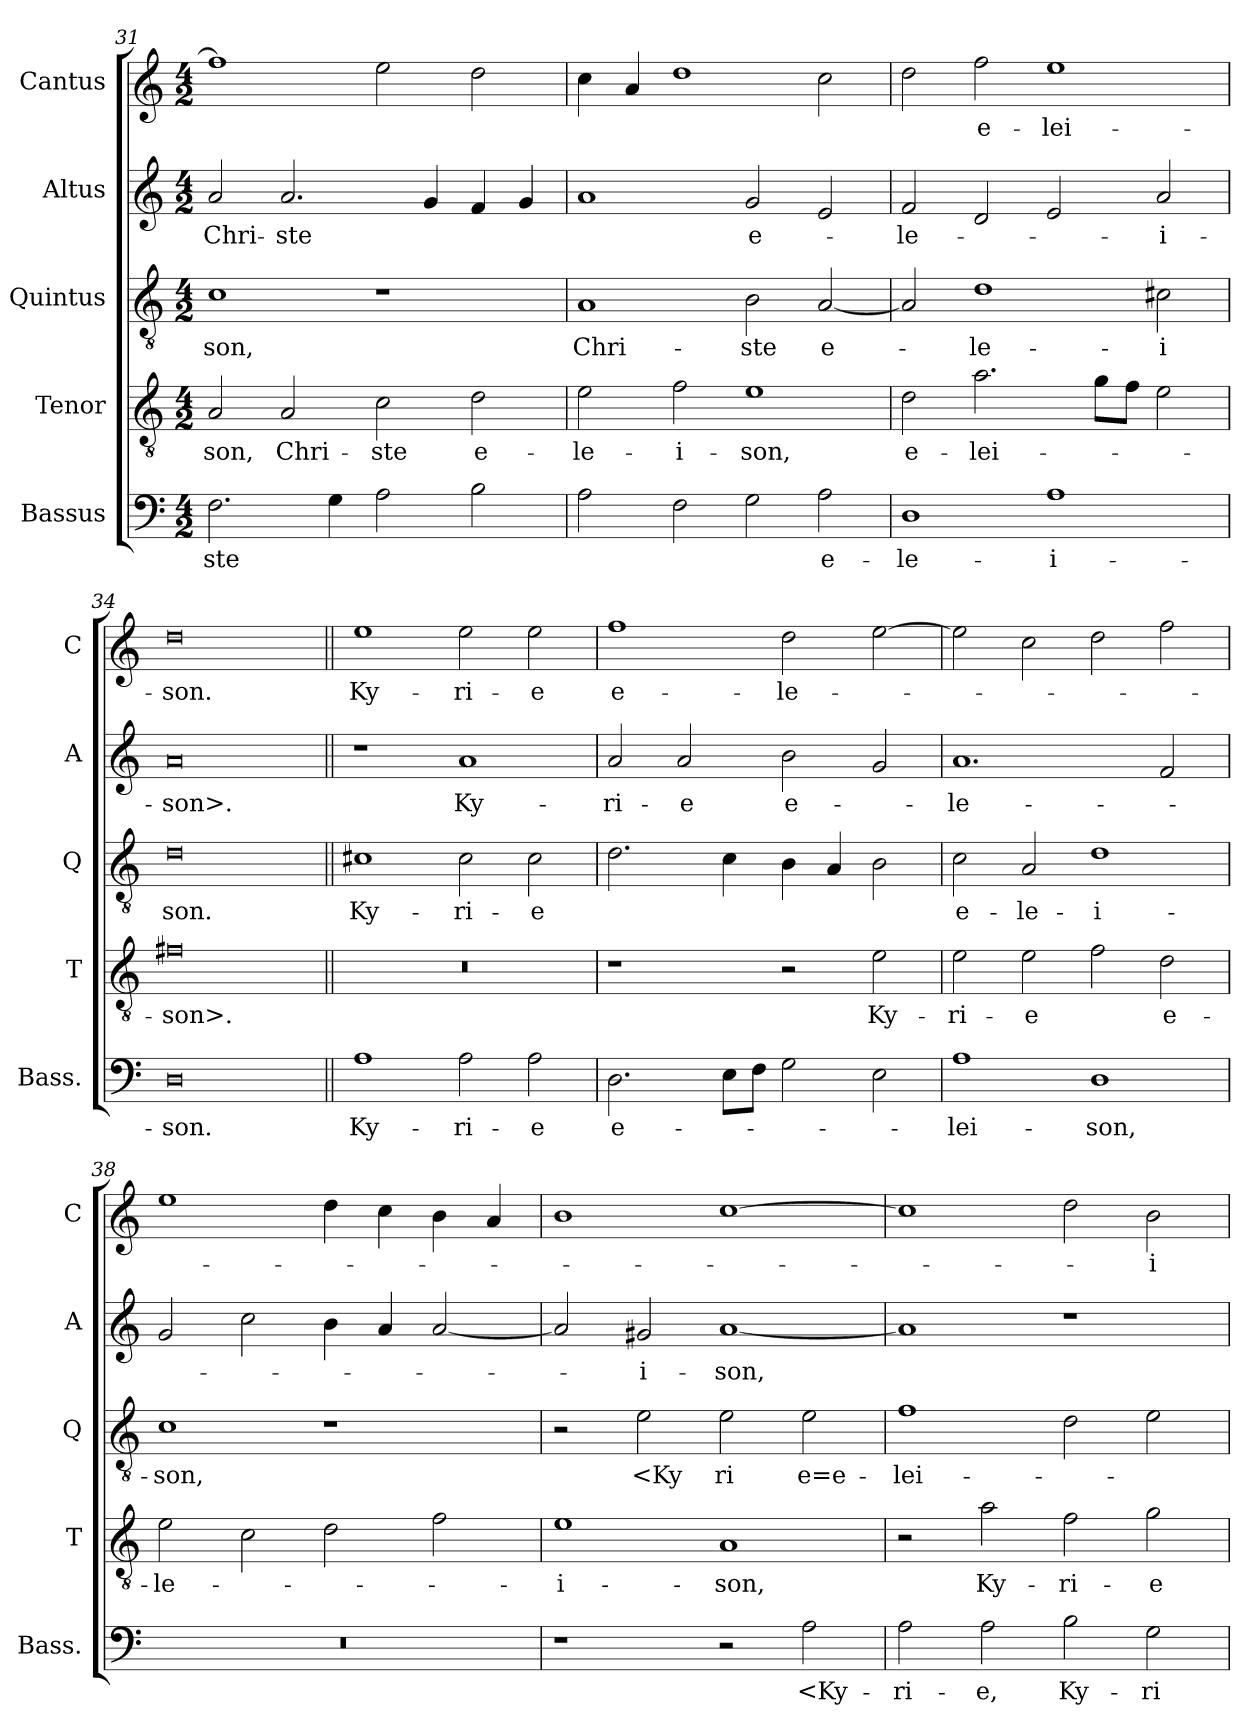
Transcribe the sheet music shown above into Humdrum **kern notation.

**kern	**text	**kern	**text	**kern	**text	**kern	**text	**kern	**text
*part5	*part5	*part4	*part4	*part3	*part3	*part2	*part2	*part1	*part1
*staff5	*staff5	*staff4	*staff4	*staff3	*staff3	*staff2	*staff2	*staff1	*staff1
*I"Bassus	*	*I"Tenor	*	*I"Quintus	*	*I"Altus	*	*I"Cantus	*
*I'Bass.	*	*I'T	*	*I'Q	*	*I'A	*	*I'C	*
*clefF4	*	*clefGv2	*	*clefGv2	*	*clefG2	*	*clefG2	*
*	*	*ITrd7c12	*	*ITrd7c12	*	*	*	*	*
*k[]	*	*k[]	*	*k[]	*	*k[]	*	*k[]	*
*C:	*	*C:	*	*C:	*	*C:	*	*C:	*
*M4/2	*	*M4/2	*	*M4/2	*	*M4/2	*	*M4/2	*
=31	=31	=31	=31	=31	=31	=31	=31	=31	=31
2.F\	-ste	2AA/	-son,	1C\	-son,	2a/	Chri-	1ff\]	.
.	.	2AA/	Chri-	.	.	2.a/	-ste	.	.
4G\	.	.	.	.	.	.	.	.	.
2A\	.	2C\	-ste	1r	.	.	.	2ee\	.
.	.	.	.	.	.	4g/	.	.	.
2B\	.	2D\	e-	.	.	4f/	.	2dd\	.
.	.	.	.	.	.	4g/	.	.	.
=32	=32	=32	=32	=32	=32	=32	=32	=32	=32
2A\	.	2E\	-le-	1AA/	Chri-	1a/	.	4cc\	.
.	.	.	.	.	.	.	.	4a/	.
2F\	.	2F\	-i-	.	.	.	.	1dd\	.
2G\	.	1E\	-son,	2BB\	-ste	2g/	e-	.	.
2A\	e-	.	.	[2AA/	e-	2e/	.	2cc\	.
=33	=33	=33	=33	=33	=33	=33	=33	=33	=33
1D\	-le-	2D\	e-	2AA/]	.	2f/	-le-	2dd\	.
.	.	2.A\	-lei-	1D\	-le-	2d/	.	2ff\	e-
1A\	-i-	.	.	.	.	2e/	.	1ee\	-lei-
.	.	8G\L	.	.	.	.	.	.	.
.	.	8F\J	.	.	.	.	.	.	.
.	.	2E\	.	2C#\	-i	2a/	-i-	.	.
=34	=34	=34	=34	=34	=34	=34	=34	=34	=34
0D\	-son.	0F#X\	-son>.	0D\	son.	0a/	-son>.	0dd\	-son.
=35||	=35||	=35||	=35||	=35||	=35||	=35||	=35||	=35||	=35||
1A\	Ky-	0r	.	1C#X\	Ky-	1r	.	1ee\	Ky-
2A\	-ri-	.	.	2C#\	-ri-	1a/	Ky-	2ee\	-ri-
2A\	-e	.	.	2C#\	-e	.	.	2ee\	-e
=36	=36	=36	=36	=36	=36	=36	=36	=36	=36
2.D\	e-	1r	.	2.D\	.	2a/	-ri-	1ff\	e-
.	.	.	.	.	.	2a/	-e	.	.
8E\L	.	.	.	4C\	.	.	.	.	.
8F\J	.	.	.	.	.	.	.	.	.
2G\	.	2r	.	4BB\	.	2b\	e-	2dd\	-le-
.	.	.	.	4AA/	.	.	.	.	.
2E\	.	2E\	Ky-	2BB\	.	2g/	.	[2ee\	.
=37	=37	=37	=37	=37	=37	=37	=37	=37	=37
1A\	-lei-	2E\	-ri-	2C\	e-	1.a/	-le-	2ee\]	.
.	.	2E\	-e	2AA/	-le-	.	.	2cc\	.
1D\	-son,	2F\	.	1D\	-i-	.	.	2dd\	.
.	.	2D\	e-	.	.	2f/	.	2ff\	.
=38	=38	=38	=38	=38	=38	=38	=38	=38	=38
0r	.	2E\	-le-	1C\	-son,	2g/	.	1ee\	.
.	.	2C\	.	.	.	2cc\	.	.	.
.	.	2D\	.	1r	.	4b\	.	4dd\	.
.	.	.	.	.	.	4a/	.	4cc\	.
.	.	2F\	.	.	.	[2a/	.	4b\	.
.	.	.	.	.	.	.	.	4a/	.
=39	=39	=39	=39	=39	=39	=39	=39	=39	=39
1r	.	1E\	-i-	2r	.	2a/]	.	1b\	.
.	.	.	.	2E\	<Ky	2g#/	-i-	.	.
2r	.	1AA/	-son,	2E\	ri	[1a/	-son,	[1cc\	.
2A\	<Ky-	.	.	2E\	-e=e-	.	.	.	.
=40	=40	=40	=40	=40	=40	=40	=40	=40	=40
2A\	-ri-	2r	.	1F\	-lei-	1a/]	.	1cc\]	.
2A\	-e,	2A\	Ky-	.	.	.	.	.	.
2B\	Ky-	2F\	-ri-	2D\	.	1r	.	2dd\	.
2G\	-ri-	2G\	-e	2E\	.	.	.	2b\	-i-
=	=	=	=	=	=	=	=	=	=
*-	*-	*-	*-	*-	*-	*-	*-	*-	*-
